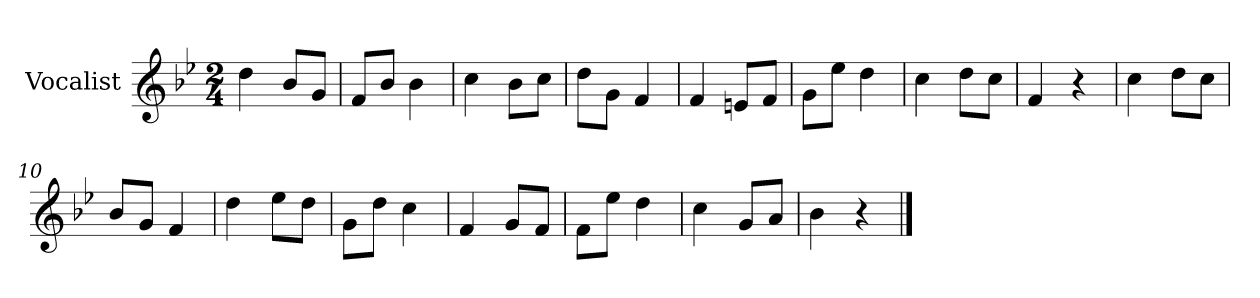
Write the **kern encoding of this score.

**kern
*part1
*staff1
*I"Vocalist
*k[b-e-]
*B-:
*M2/4
=1
4dd
8b-L
8gJ
=2
8fL
8b-J
4b-
=3
4cc
8b-L
8ccJ
=4
8ddL
8gJ
4f
=5
4f
8enL
8fJ
=6
8gL
8ee-J
4dd
=7
4cc
8ddL
8ccJ
=8
4f
4r
=9
4cc
8ddL
8ccJ
=10
8b-L
8gJ
4f
=11
4dd
8ee-L
8ddJ
=12
8gL
8ddJ
4cc
=13
4f
8gL
8fJ
=14
8fL
8ee-J
4dd
=15
4cc
8gL
8aJ
=16
4b-
4r
==
*-
